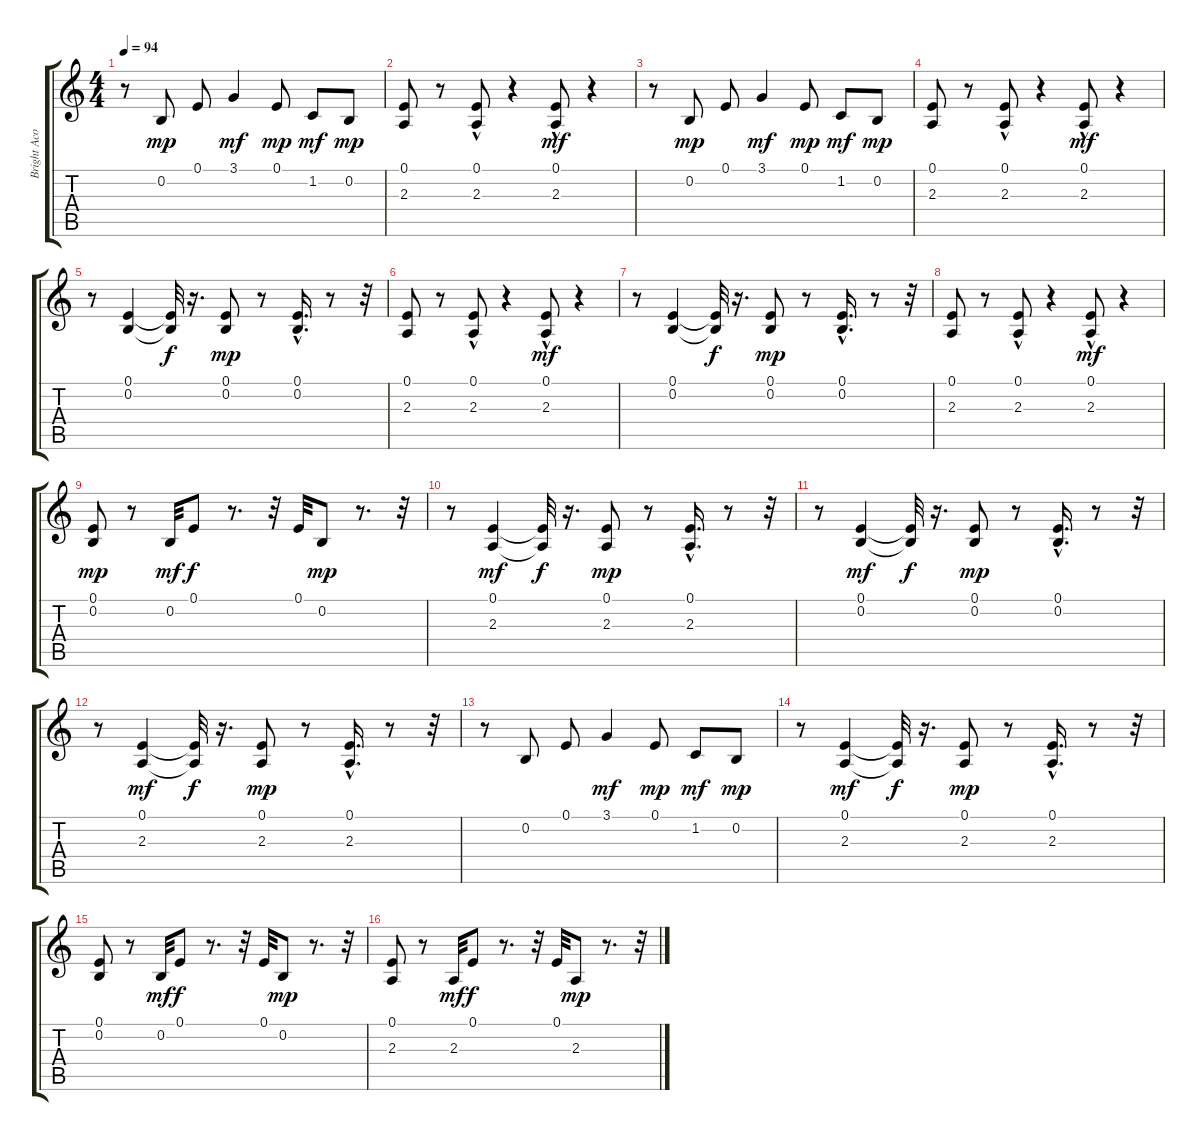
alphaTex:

\track ("Bright Acoustic Piano" "Bright Aco") {instrument brightacousticpiano}
\staff {score tabs}
\tuning (E4 B3 G3 D3 A2 E2) {hide}
\ts (4 4)
\tempo 94
\clef g2
\ks c
r.8{dy mp} 0.2.8 0.1.8 3.1.4{dy mf} 0.1.8{dy mp} 1.2.8{dy mf} 0.2.8{dy mp} |
(0.1 2.3).8 r.8 (0.1 2.3{hac}).8 r.4 (0.1 2.3{hac}).8{dy mf} r.4 |
r.8 0.2.8{dy mp} 0.1.8 3.1.4{dy mf} 0.1.8{dy mp} 1.2.8{dy mf} 0.2.8{dy mp} |
(0.1 2.3).8 r.8 (0.1 2.3{hac}).8 r.4 (0.1 2.3{hac}).8{dy mf} r.4 |
r.8 (0.1 0.2).4 (0.1{t} 0.2{t}).32{dy f} r.16{d} (0.1 0.2).8{dy mp} r.8 (0.1{hac} 0.2{hac}).16{d} r.8 r.32 |
(0.1 2.3).8 r.8 (0.1 2.3{hac}).8 r.4 (0.1 2.3{hac}).8{dy mf} r.4 |
r.8 (0.1 0.2).4 (0.1{t} 0.2{t}).32{dy f} r.16{d} (0.1 0.2).8{dy mp} r.8 (0.1{hac} 0.2{hac}).16{d} r.8 r.32 |
(0.1 2.3).8 r.8 (0.1 2.3{hac}).8 r.4 (0.1 2.3{hac}).8{dy mf} r.4 |
(0.1 0.2).8{dy mp} r.8 0.2.32{dy mf} 0.1.8{dy f} r.8{d} r.32 0.1.32 0.2.8{dy mp} r.8{d} r.32 |
r.8 (0.1 2.3).4{dy mf} (0.1{t} 2.3{t}).32{dy f} r.16{d} (0.1 2.3).8{dy mp} r.8 (0.1{hac} 2.3{hac}).16{d} r.8 r.32 |
r.8 (0.1 0.2).4{dy mf} (0.1{t} 0.2{t}).32{dy f} r.16{d} (0.1 0.2).8{dy mp} r.8 (0.1{hac} 0.2{hac}).16{d} r.8 r.32 |
r.8 (0.1 2.3).4{dy mf} (0.1{t} 2.3{t}).32{dy f} r.16{d} (0.1 2.3).8{dy mp} r.8 (0.1{hac} 2.3{hac}).16{d} r.8 r.32 |
r.8 0.2.8 0.1.8 3.1.4{dy mf} 0.1.8{dy mp} 1.2.8{dy mf} 0.2.8{dy mp} |
r.8 (0.1 2.3).4{dy mf} (0.1{t} 2.3{t}).32{dy f} r.16{d} (0.1 2.3).8{dy mp} r.8 (0.1{hac} 2.3{hac}).16{d} r.8 r.32 |
(0.1 0.2).8 r.8 0.2.32{dy mf} 0.1.8{dy f} r.8{d} r.32 0.1.32 0.2.8{dy mp} r.8{d} r.32 |
(0.1 2.3).8 r.8 2.3.32{dy mf} 0.1.8{dy f} r.8{d} r.32 0.1.32 2.3.8{dy mp} r.8{d} r.32
